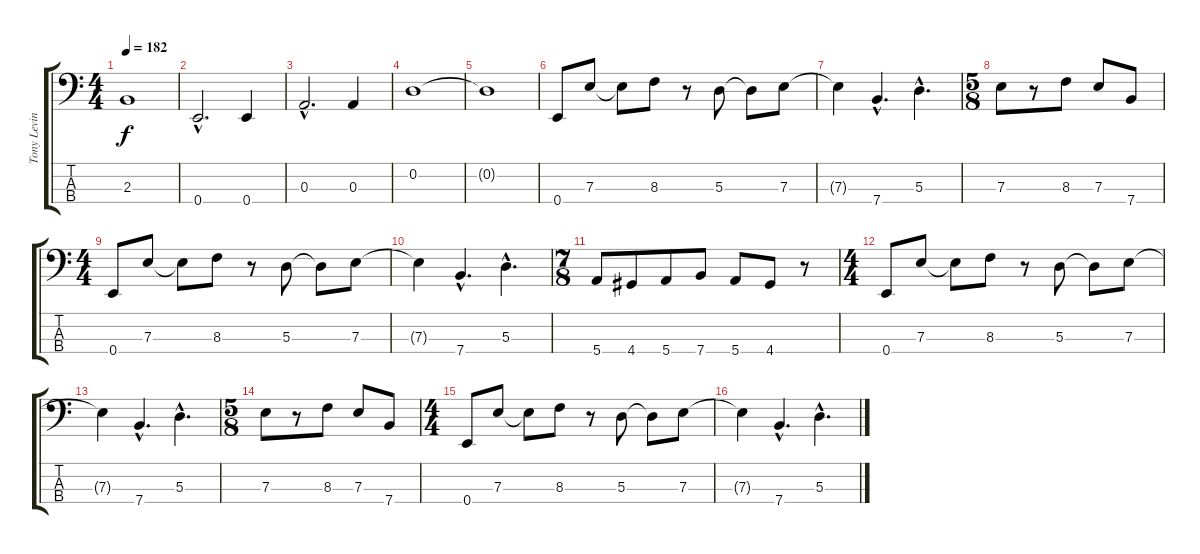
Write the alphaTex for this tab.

\track ("Tony Levin" "Tony Levin") {instrument fretlessbass}
\staff {score tabs}
\tuning (G2 D2 A1 E1) {hide}
\ts (4 4)
\tempo 182
\clef f4
\ks c
2.3{t}.1{dy f} |
0.4{hac}.2{d} 0.4.4 |
0.3{hac}.2{d} 0.3.4 |
0.2.1 |
0.2{t}.1 |
0.4.8 7.3.8 7.3{t}.8 8.3.8 r.8 5.3.8 5.3{t}.8 7.3.8 |
7.3{t}.4 7.4{hac}.4{d} 5.3{hac}.4{d} |
\ts (5 8)
7.3.8 r.8 8.3.8 7.3.8 7.4.8 |
\ts (4 4)
0.4.8 7.3.8 7.3{t}.8 8.3.8 r.8 5.3.8 5.3{t}.8 7.3.8 |
7.3{t}.4 7.4{hac}.4{d} 5.3{hac}.4{d} |
\ts (7 8)
5.4.8 4.4.8 5.4.8 7.4.8 5.4.8 4.4.8 r.8 |
\ts (4 4)
0.4.8 7.3.8 7.3{t}.8 8.3.8 r.8 5.3.8 5.3{t}.8 7.3.8 |
7.3{t}.4 7.4{hac}.4{d} 5.3{hac}.4{d} |
\ts (5 8)
7.3.8 r.8 8.3.8 7.3.8 7.4.8 |
\ts (4 4)
0.4.8 7.3.8 7.3{t}.8 8.3.8 r.8 5.3.8 5.3{t}.8 7.3.8 |
7.3{t}.4 7.4{hac}.4{d} 5.3{hac}.4{d}
